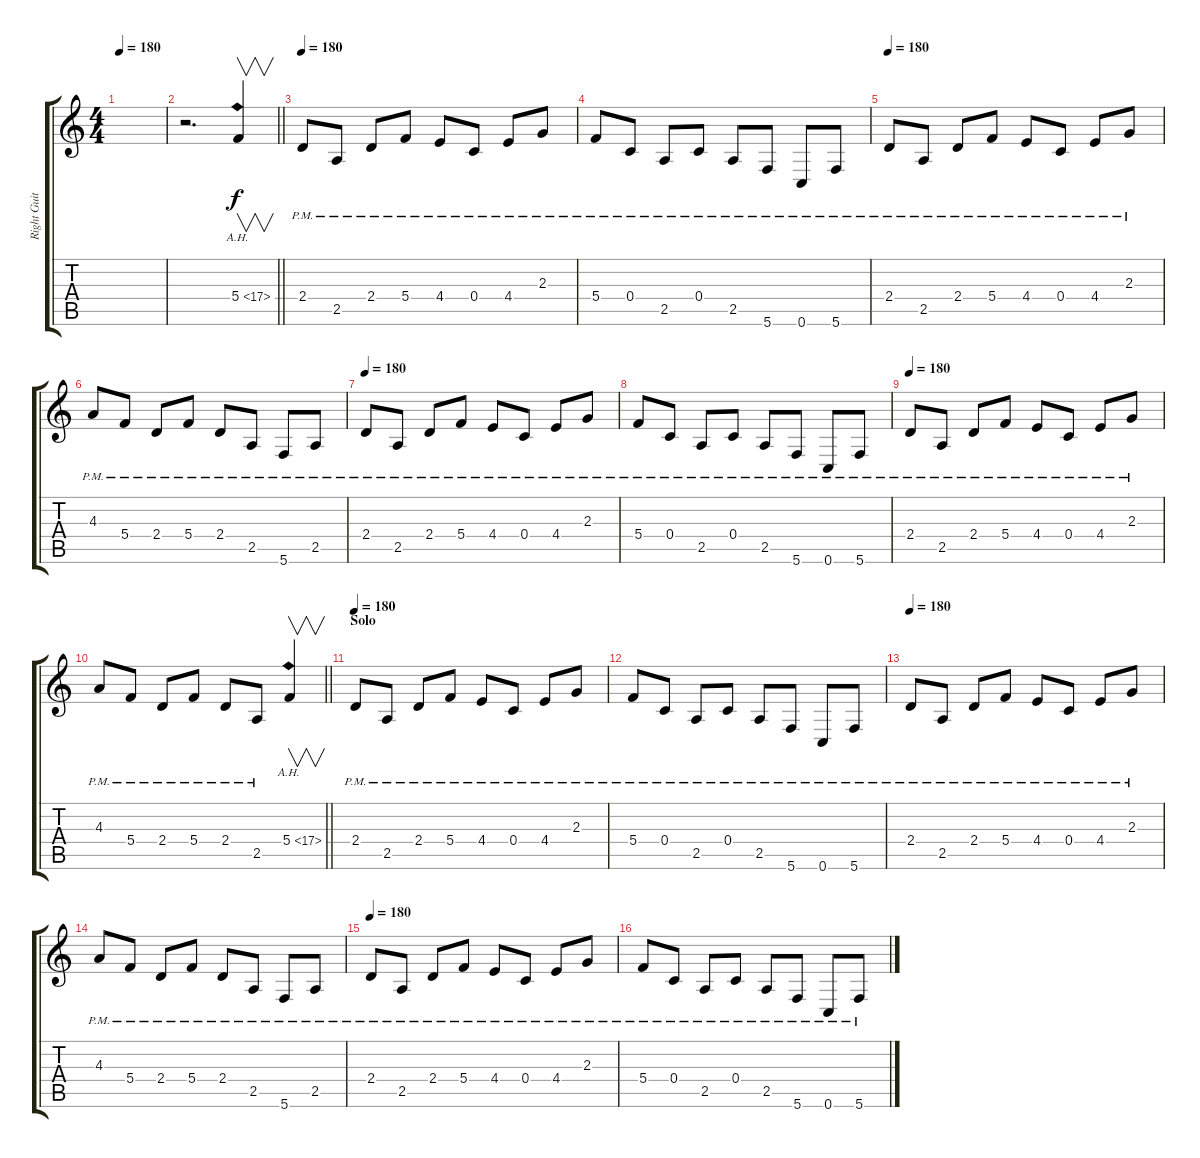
\track ("Right Guitar" "Right Guit") {instrument distortionguitar}
\staff {score tabs}
\tuning (D4 A3 F3 C3 G2 C2) {hide}
\ts (4 4)
\tempo 180
\clef g2
\ks c
|
\barLineRight lightlight
r.2{d volume 10} 5.4{ah 12}.4{v} |
\tempo 180
2.4{pm}.8 2.5{pm}.8 2.4{pm}.8 5.4{pm}.8 4.4{pm}.8 0.4{pm}.8 4.4{pm}.8 2.3{pm}.8 |
5.4{pm}.8 0.4{pm}.8 2.5{pm}.8 0.4{pm}.8 2.5{pm}.8 5.6{pm}.8 0.6{pm}.8 5.6{pm}.8 |
\tempo 180
2.4{pm}.8 2.5{pm}.8 2.4{pm}.8 5.4{pm}.8 4.4{pm}.8 0.4{pm}.8 4.4{pm}.8 2.3{pm}.8 |
4.3{pm}.8 5.4{pm}.8 2.4{pm}.8 5.4{pm}.8 2.4{pm}.8 2.5{pm}.8 5.6{pm}.8 2.5{pm}.8 |
\tempo 180
2.4{pm}.8 2.5{pm}.8 2.4{pm}.8 5.4{pm}.8 4.4{pm}.8 0.4{pm}.8 4.4{pm}.8 2.3{pm}.8 |
5.4{pm}.8 0.4{pm}.8 2.5{pm}.8 0.4{pm}.8 2.5{pm}.8 5.6{pm}.8 0.6{pm}.8 5.6{pm}.8 |
\tempo 180
2.4{pm}.8 2.5{pm}.8 2.4{pm}.8 5.4{pm}.8 4.4{pm}.8 0.4{pm}.8 4.4{pm}.8 2.3{pm}.8 |
\barLineRight lightlight
4.3{pm}.8 5.4{pm}.8 2.4{pm}.8 5.4{pm}.8 2.4{pm}.8 2.5{pm}.8 5.4{ah 12}.4{v} |
\section ("" "Solo")
\tempo 180
2.4{pm}.8 2.5{pm}.8 2.4{pm}.8 5.4{pm}.8 4.4{pm}.8 0.4{pm}.8 4.4{pm}.8 2.3{pm}.8 |
5.4{pm}.8 0.4{pm}.8 2.5{pm}.8 0.4{pm}.8 2.5{pm}.8 5.6{pm}.8 0.6{pm}.8 5.6{pm}.8 |
\tempo 180
2.4{pm}.8 2.5{pm}.8 2.4{pm}.8 5.4{pm}.8 4.4{pm}.8 0.4{pm}.8 4.4{pm}.8 2.3{pm}.8 |
4.3{pm}.8 5.4{pm}.8 2.4{pm}.8 5.4{pm}.8 2.4{pm}.8 2.5{pm}.8 5.6{pm}.8 2.5{pm}.8 |
\tempo 180
2.4{pm}.8 2.5{pm}.8 2.4{pm}.8 5.4{pm}.8 4.4{pm}.8 0.4{pm}.8 4.4{pm}.8 2.3{pm}.8 |
5.4{pm}.8 0.4{pm}.8 2.5{pm}.8 0.4{pm}.8 2.5{pm}.8 5.6{pm}.8 0.6{pm}.8 5.6{pm}.8
